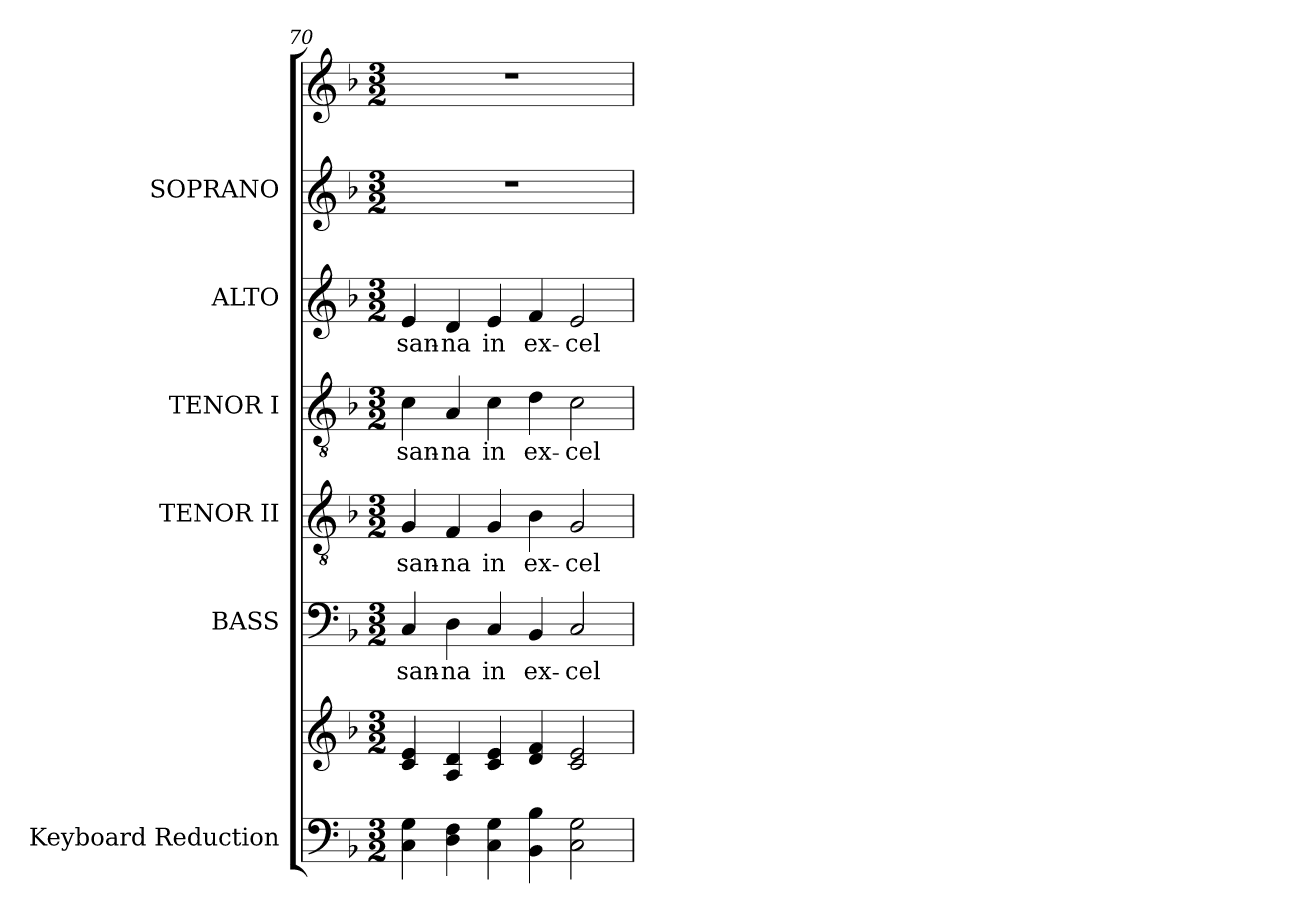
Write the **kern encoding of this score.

**kern	**kern	**kern	**text	**kern	**text	**kern	**text	**kern	**text	**kern	**kern
*part7	*part7	*part6	*part6	*part5	*part5	*part4	*part4	*part3	*part3	*part2	*part1
*staff8	*staff7	*staff6	*staff6	*staff5	*staff5	*staff4	*staff4	*staff3	*staff3	*staff2	*staff1
*I"Keyboard Reduction	*	*I"BASS	*	*I"TENOR II	*	*I"TENOR I	*	*I"ALTO	*	*I"SOPRANO	*
*I'Reduc.	*	*I'B.	*	*I'T. II	*	*I'T. I	*	*I'A.	*	*I'S.	*
*clefF4	*clefG2	*clefF4	*	*clefGv2	*	*clefGv2	*	*clefG2	*	*clefG2	*clefG2
*	*	*	*	*ITrd7c12	*	*ITrd7c12	*	*	*	*	*
*k[b-]	*k[b-]	*k[b-]	*	*k[b-]	*	*k[b-]	*	*k[b-]	*	*k[b-]	*k[b-]
*F:	*F:	*F:	*	*F:	*	*F:	*	*F:	*	*F:	*F:
*M3/2	*M3/2	*M3/2	*	*M3/2	*	*M3/2	*	*M3/2	*	*M3/2	*M3/2
=70	=70	=70	=70	=70	=70	=70	=70	=70	=70	=70	=70
!	!	!	!LO:LY:b:color=#000000	!	!	!	!	!	!	!	!
!	!	!	!	!	!LO:LY:b:color=#000000	!	!	!	!	!	!
!	!	!	!	!	!	!	!LO:LY:b:color=#000000	!	!	!	!
!	!	!	!	!	!	!	!	!	!LO:LY:b:color=#000000	!LO:N:vis=1	!LO:N:vis=1
4Ci\ 4Gi	4ci/ 4ei	4Ci/	-san-	4GGi/	-san-	4Ci\	-san-	4ei/	-san-	1.r	1.r
!	!	!	!LO:LY:b:color=#000000	!	!	!	!	!	!	!	!
!	!	!	!	!	!LO:LY:b:color=#000000	!	!	!	!	!	!
!	!	!	!	!	!	!	!LO:LY:b:color=#000000	!	!	!	!
!	!	!	!	!	!	!	!	!	!LO:LY:b:color=#000000	!	!
4Di\ 4Fi	4Ai/ 4di	4Di\	-na	4FFi/	-na	4AAi/	-na	4di/	-na	.	.
!	!	!	!LO:LY:b:color=#000000	!	!	!	!	!	!	!	!
!	!	!	!	!	!LO:LY:b:color=#000000	!	!	!	!	!	!
!	!	!	!	!	!	!	!LO:LY:b:color=#000000	!	!	!	!
!	!	!	!	!	!	!	!	!	!LO:LY:b:color=#000000	!	!
4Ci\ 4Gi	4ci/ 4ei	4Ci/	in	4GGi/	in	4Ci\	in	4ei/	in	.	.
!	!	!	!LO:LY:b:color=#000000	!	!	!	!	!	!	!	!
!	!	!	!	!	!LO:LY:b:color=#000000	!	!	!	!	!	!
!	!	!	!	!	!	!	!LO:LY:b:color=#000000	!	!	!	!
!	!	!	!	!	!	!	!	!	!LO:LY:b:color=#000000	!	!
4BB-i\ 4B-i	4di/ 4fi	4BB-i/	ex-	4BB-i\	ex-	4Di\	ex-	4fi/	ex-	.	.
!	!	!	!LO:LY:b:color=#000000	!	!	!	!	!	!	!	!
!	!	!	!	!	!LO:LY:b:color=#000000	!	!	!	!	!	!
!	!	!	!	!	!	!	!LO:LY:b:color=#000000	!	!	!	!
!	!	!	!	!	!	!	!	!	!LO:LY:b:color=#000000	!	!
2Ci\ 2Gi	2ci/ 2ei	2Ci/	-cel-	2GGi/	-cel-	2Ci\	-cel-	2ei/	-cel-	.	.
=	=	=	=	=	=	=	=	=	=	=	=
*-	*-	*-	*-	*-	*-	*-	*-	*-	*-	*-	*-
